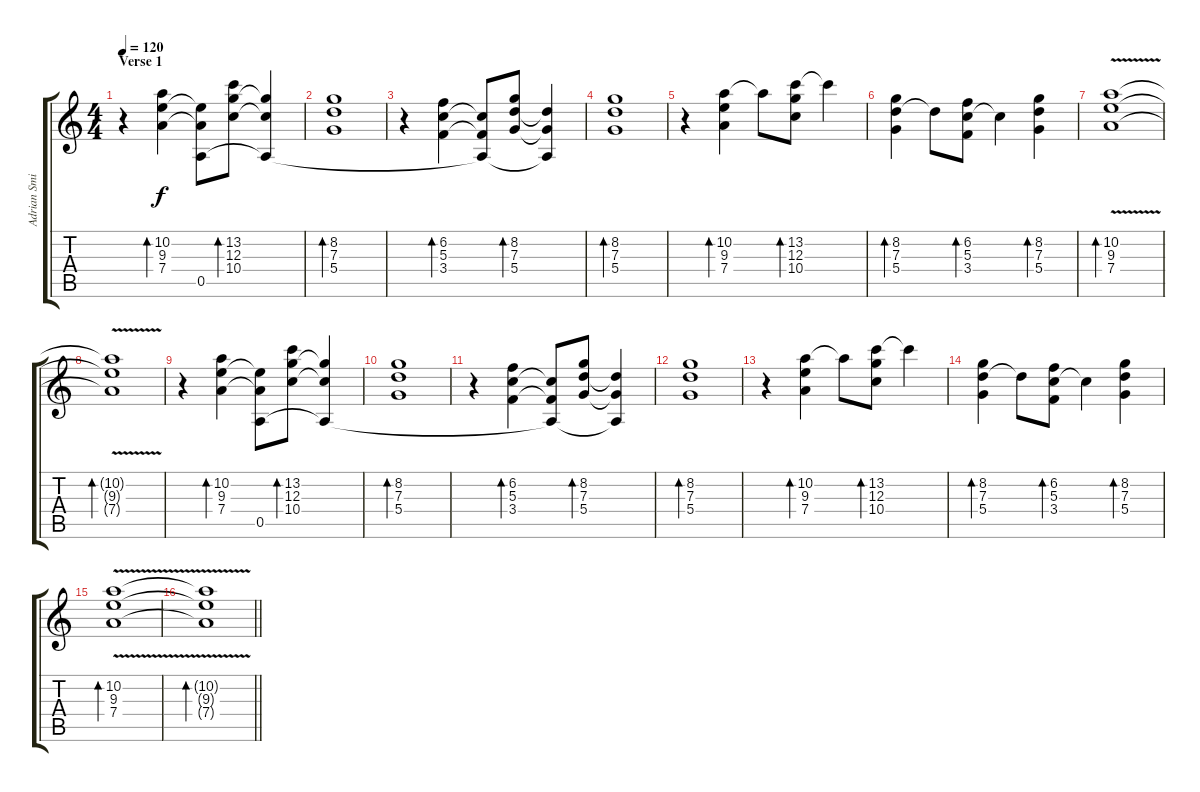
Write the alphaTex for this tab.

\track ("Adrian Smith" "Adrian Smi") {instrument distortionguitar}
\staff {score tabs}
\tuning (E4 B3 G3 D3 A2 E2) {hide}
\ts (4 4)
\section ("" "Verse 1")
\tempo 120
\clef g2
\ks c
r.4{dy f volume 8 instrument electricguitarclean} (10.2 9.3 7.4).4{bd 240} (9.3{t} 7.4{t} 0.5).8 (13.2 12.3 10.4).8{bd 240} (12.3{t} 10.4{t} 0.5{t}).4 |
(8.2 7.3 5.4).1{bd 240} |
r.4{volume 8 instrument electricguitarclean} (6.2 5.3 3.4).4{bd 240} (5.3{t} 3.4{t} 0.5{t}).8 (8.2 7.3 5.4).8{bd 240} (7.3{t} 5.4{t} 0.5{t}).4 |
(8.2 7.3 5.4).1{bd 240} |
r.4 (10.2 9.3 7.4).4{bd 240} 10.2{t}.8 (13.2 12.3 10.4).8{bd 240} 13.2{t}.4 |
(8.2 7.3 5.4).4{bd 240} 7.3{t}.8 (6.2 5.3 3.4).8{bd 240} 5.3{t}.4 (8.2 7.3 5.4).4{bd 240} |
(10.2{v} 9.3 7.4).1{bd 240} |
(10.2{t} 9.3{t} 7.4{t}).1{bd 240} |
r.4{volume 8 instrument electricguitarclean} (10.2 9.3 7.4).4{bd 240} (9.3{t} 7.4{t} 0.5).8 (13.2 12.3 10.4).8{bd 240} (12.3{t} 10.4{t} 0.5{t}).4 |
(8.2 7.3 5.4).1{bd 240} |
r.4{volume 8 instrument electricguitarclean} (6.2 5.3 3.4).4{bd 240} (5.3{t} 3.4{t} 0.5{t}).8 (8.2 7.3 5.4).8{bd 240} (7.3{t} 5.4{t} 0.5{t}).4 |
(8.2 7.3 5.4).1{bd 240} |
r.4 (10.2 9.3 7.4).4{bd 240} 10.2{t}.8 (13.2 12.3 10.4).8{bd 240} 13.2{t}.4 |
(8.2 7.3 5.4).4{bd 240} 7.3{t}.8 (6.2 5.3 3.4).8{bd 240} 5.3{t}.4 (8.2 7.3 5.4).4{bd 240} |
(10.2{v} 9.3 7.4).1{bd 240} |
\barLineRight lightlight
(10.2{t} 9.3{t} 7.4{t}).1{bd 240}
